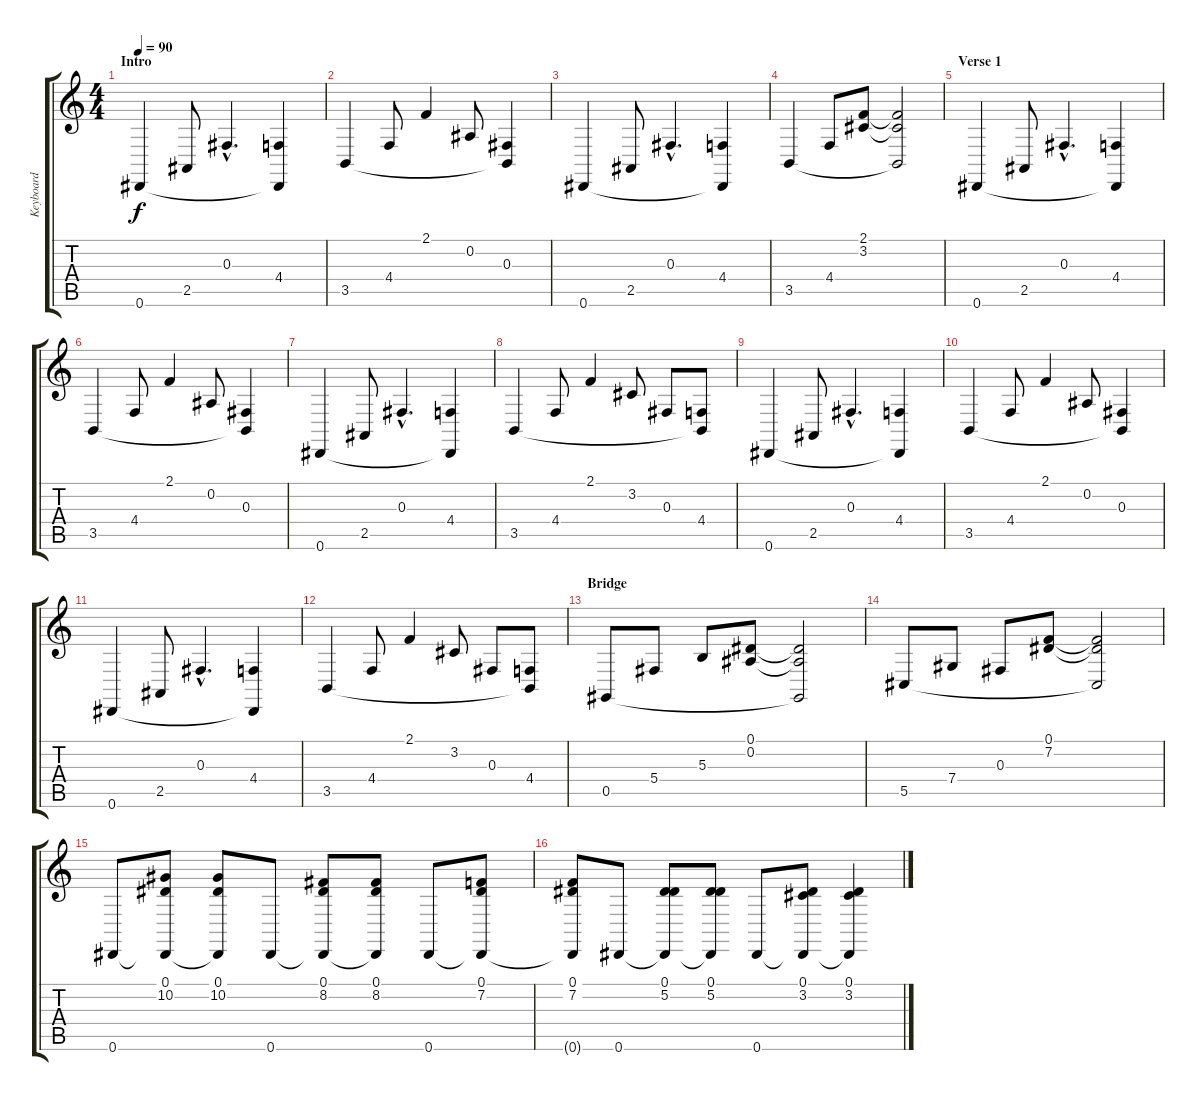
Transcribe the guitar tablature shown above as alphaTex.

\track ("Keyboard" "Keyboard") {instrument orchestralharp}
\staff {score tabs}
\tuning (Eb4 Bb3 Gb3 Db3 Ab2 Eb2) {hide}
\ts (4 4)
\section ("" "Intro")
\tempo 90
\clef g2
\ks c
0.6.4{dy f instrument orchestralharp} 2.5.8 0.3{hac}.4{d} (4.4 0.6{t}).4 |
3.5.4 4.4.8 2.1.4 0.2.8 (0.3 3.5{t}).4 |
0.6.4 2.5.8 0.3{hac}.4{d} (4.4 0.6{t}).4 |
3.5.4 4.4.8 (2.1 3.2).8 (2.1{t} 3.2{t} 3.5{t}).2 |
\section ("" "Verse 1")
0.6.4 2.5.8 0.3{hac}.4{d} (4.4 0.6{t}).4 |
3.5.4 4.4.8 2.1.4 0.2.8 (0.3 3.5{t}).4 |
0.6.4 2.5.8 0.3{hac}.4{d} (4.4 0.6{t}).4 |
3.5.4 4.4.8 2.1.4 3.2.8 0.3.8 (4.4 3.5{t}).8 |
0.6.4 2.5.8 0.3{hac}.4{d} (4.4 0.6{t}).4 |
3.5.4 4.4.8 2.1.4 0.2.8 (0.3 3.5{t}).4 |
0.6.4 2.5.8 0.3{hac}.4{d} (4.4 0.6{t}).4 |
3.5.4 4.4.8 2.1.4 3.2.8 0.3.8 (4.4 3.5{t}).8 |
\section ("" "Bridge")
0.5.8 5.4.8 5.3.8 (0.1 0.2).8 (0.1{t} 0.2{t} 0.5{t}).2 |
5.5.8 7.4.8 0.3.8 (0.1 7.2).8 (0.1{t} 7.2{t} 5.5{t}).2 |
0.6.8 (0.1 10.2 0.6{t}).8 (0.1 10.2 0.6{t}).8 0.6.8 (0.1 8.2 0.6{t}).8 (0.1 8.2 0.6{t}).8 0.6.8 (0.1 7.2 0.6{t}).8 |
(0.1 7.2 0.6{t}).8 0.6.8 (0.1 5.2 0.6{t}).8 (0.1 5.2 0.6{t}).8 0.6.8 (0.1 3.2 0.6{t}).8 (0.1 3.2 0.6{t}).4
